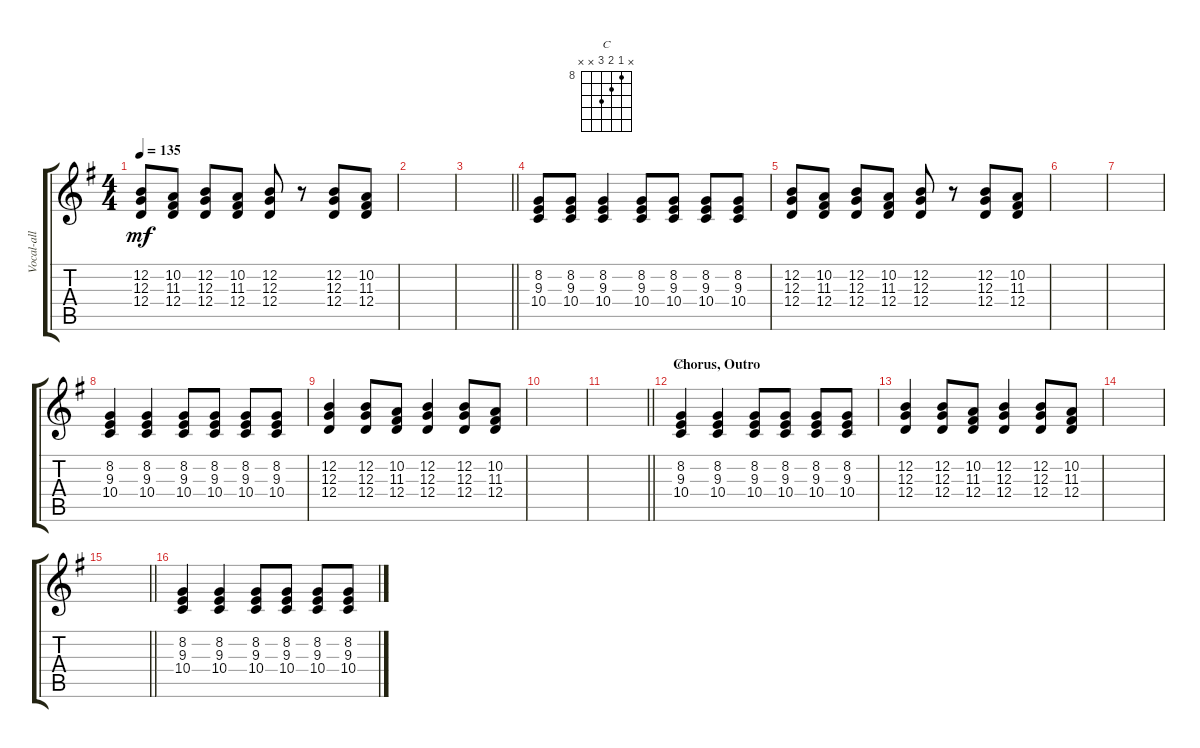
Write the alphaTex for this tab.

\track ("Vocal-all" "Vocal-all") {instrument choiraahs}
\staff {score tabs}
\tuning (E4 B3 G3 D3 A2 E2) {hide}
\chord ("C" x 8 9 10 x x) {firstfret 8}
\ts (4 4)
\tempo 135
\clef g2
\ks g
(12.2 12.3 12.4).8{dy mf} (10.2 11.3 12.4).8 (12.2 12.3 12.4).8 (10.2 11.3 12.4).8 (12.2 12.3 12.4).8 r.8 (12.2 12.3 12.4).8 (10.2 11.3 12.4).8 |
|
\barLineRight lightlight
|
(8.2 9.3 10.4).8 (8.2 9.3 10.4).8 (8.2 9.3 10.4).4 (8.2 9.3 10.4).8 (8.2 9.3 10.4).8 (8.2 9.3 10.4).8 (8.2 9.3 10.4).8 |
(12.2 12.3 12.4).8 (10.2 11.3 12.4).8 (12.2 12.3 12.4).8 (10.2 11.3 12.4).8 (12.2 12.3 12.4).8 r.8 (12.2 12.3 12.4).8 (10.2 11.3 12.4).8 |
|
|
(8.2 9.3 10.4).4 (8.2 9.3 10.4).4 (8.2 9.3 10.4).8 (8.2 9.3 10.4).8 (8.2 9.3 10.4).8 (8.2 9.3 10.4).8 |
(12.2 12.3 12.4).4 (12.2 12.3 12.4).8 (10.2 11.3 12.4).8 (12.2 12.3 12.4).4 (12.2 12.3 12.4).8 (10.2 11.3 12.4).8 |
|
\barLineRight lightlight
|
\section ("" "Chorus, Outro")
(8.2 9.3 10.4).4{ch "C"} (8.2 9.3 10.4).4 (8.2 9.3 10.4).8 (8.2 9.3 10.4).8 (8.2 9.3 10.4).8 (8.2 9.3 10.4).8 |
(12.2 12.3 12.4).4 (12.2 12.3 12.4).8 (10.2 11.3 12.4).8 (12.2 12.3 12.4).4 (12.2 12.3 12.4).8 (10.2 11.3 12.4).8 |
|
\barLineRight lightlight
|
(8.2 9.3 10.4).4 (8.2 9.3 10.4).4 (8.2 9.3 10.4).8 (8.2 9.3 10.4).8 (8.2 9.3 10.4).8 (8.2 9.3 10.4).8
